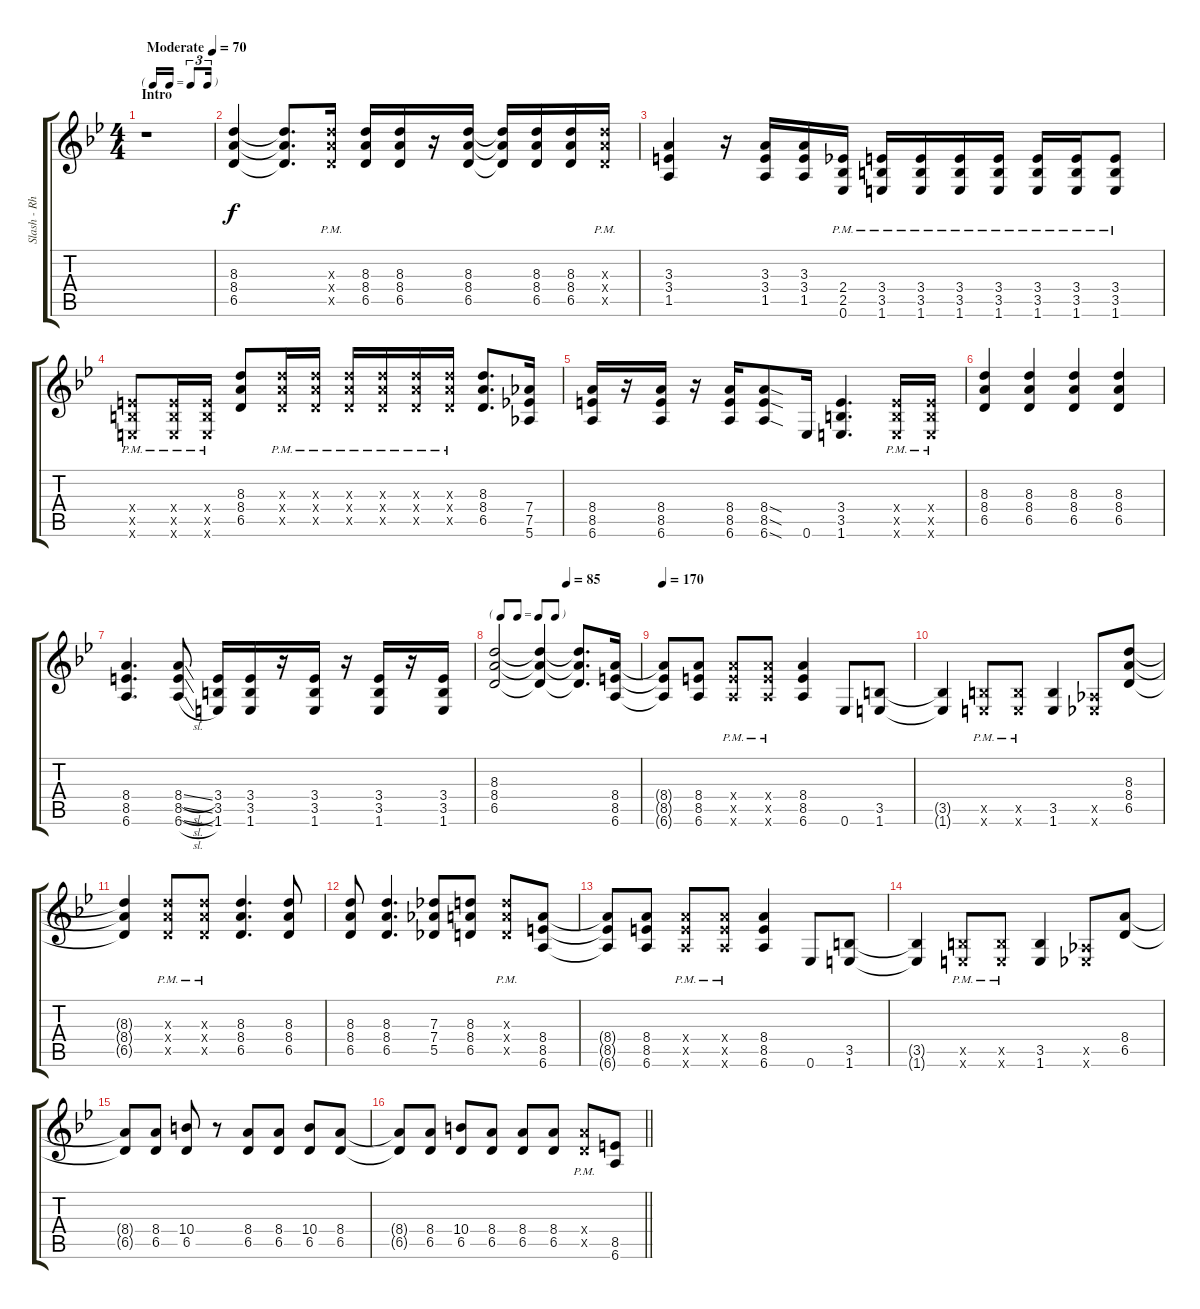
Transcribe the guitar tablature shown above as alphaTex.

\track ("Slash - Rhytm Guitar" "Slash - Rh") {instrument distortionguitar}
\staff {score tabs}
\tuning (Eb4 Bb3 Gb3 Db3 Ab2 Eb2) {hide}
\ts (4 4)
\tf triplet16th
\section ("" "Intro")
\tempo (70 "Moderate")
\clef g2
\ks bb
r.1{dy f instrument distortionguitar} |
(8.3 8.4 6.5).4 (8.3{t} 8.4{t} 6.5{t}).8{d} (8.3{pm x} 8.4{pm x} 6.5{pm x}).16 (8.3 8.4 6.5).16 (8.3 8.4 6.5).16 r.16 (8.3 8.4 6.5).16 (8.3{t} 8.4{t} 6.5{t}).16 (8.3 8.4 6.5).16 (8.3 8.4 6.5).16 (8.3{pm x} 8.4{pm x} 6.5{pm x}).16 |
(3.3 3.4 1.5).4 r.16 (3.3 3.4 1.5).16 (3.3 3.4 1.5).16 (2.4{pm} 2.5{pm} 0.6{pm}).16 (3.4{pm} 3.5{pm} 1.6{pm}).16 (3.4{pm} 3.5{pm} 1.6{pm}).16 (3.4{pm} 3.5{pm} 1.6{pm}).16 (3.4{pm} 3.5{pm} 1.6{pm}).16 (3.4{pm} 3.5{pm} 1.6{pm}).16 (3.4{pm} 3.5{pm} 1.6{pm}).16 (3.4{pm} 3.5{pm} 1.6{pm}).8 |
(3.4{pm x} 3.5{pm x} 1.6{pm x}).8 (3.4{pm x} 3.5{pm x} 1.6{pm x}).16 (3.4{pm x} 3.5{pm x} 1.6{pm x}).16 (8.3 8.4 6.5).8 (8.3{pm x} 8.4{pm x} 6.5{pm x}).16 (8.3{pm x} 8.4{pm x} 6.5{pm x}).16 (8.3{pm x} 8.4{pm x} 6.5{pm x}).16 (8.3{pm x} 8.4{pm x} 6.5{pm x}).16 (8.3{pm x} 8.4{pm x} 6.5{pm x}).16 (8.3{pm x} 8.4{pm x} 6.5{pm x}).16 (8.3 8.4 6.5).8{d} (7.4 7.5 5.6).16 |
(8.4 8.5 6.6).16 r.16 (8.4 8.5 6.6).16 r.16 (8.4 8.5 6.6).16 (8.4{sod} 8.5{sod} 6.6{sod}).8 0.6.16 (3.4 3.5 1.6).4{d} (3.4{pm x} 3.5{pm x} 1.6{pm x}).16 (3.4{pm x} 3.5{pm x} 1.6{pm x}).16 |
(8.3 8.4 6.5).4 (8.3 8.4 6.5).4 (8.3 8.4 6.5).4 (8.3 8.4 6.5).4 |
(8.4 8.5 6.6).4{d} (8.4{sl} 8.5{sl} 6.6{sl}).8 (3.4 3.5 1.6).16 (3.4 3.5 1.6).16 r.16 (3.4 3.5 1.6).16 r.16 (3.4 3.5 1.6).16 r.16 (3.4 3.5 1.6).16 |
\tf none
\tempo (85 0.5)
(8.3 8.4 6.5).2 (8.3{t} 8.4{t} 6.5{t}).4 (8.3{t} 8.4{t} 6.5{t}).8{d} (8.4 8.5 6.6).16 |
\tempo 170
(8.4{t} 8.5{t} 6.6{t}).8 (8.4 8.5 6.6).8 (8.4{pm x} 8.5{pm x} 6.6{pm x}).8 (8.4{pm x} 8.5{pm x} 6.6{pm x}).8 (8.4 8.5 6.6).4 0.6.8 (3.5 1.6).8 |
(3.5{t} 1.6{t}).4 (3.5{pm x} 1.6{pm x}).8 (3.5{pm x} 1.6{pm x}).8 (3.5 1.6).4 (0.5{x} 0.6{x}).8 (8.3 8.4 6.5).8 |
(8.3{t} 8.4{t} 6.5{t}).4 (8.3{pm x} 8.4{pm x} 6.5{pm x}).8 (8.3{pm x} 8.4{pm x} 6.5{pm x}).8 (8.3 8.4 6.5).4{d} (8.3 8.4 6.5).8 |
(8.3 8.4 6.5).8 (8.3 8.4 6.5).4{d} (7.3 7.4 5.5).8 (8.3 8.4 6.5).8 (8.3{pm x} 8.4{pm x} 6.5{pm x}).8 (8.4 8.5 6.6).8 |
(8.4{t} 8.5{t} 6.6{t}).8 (8.4 8.5 6.6).8 (8.4{pm x} 8.5{pm x} 6.6{pm x}).8 (8.4{pm x} 8.5{pm x} 6.6{pm x}).8 (8.4 8.5 6.6).4 0.6.8 (3.5 1.6).8 |
(3.5{t} 1.6{t}).4 (3.5{pm x} 1.6{pm x}).8 (3.5{pm x} 1.6{pm x}).8 (3.5 1.6).4 (0.5{x} 0.6{x}).8 (8.4 6.5).8 |
(8.4{t} 6.5{t}).8 (8.4 6.5).8 (10.4 6.5).8 r.8 (8.4 6.5).8 (8.4 6.5).8 (10.4 6.5).8 (8.4 6.5).8 |
\barLineRight lightlight
(8.4{t} 6.5{t}).8 (8.4 6.5).8 (10.4 6.5).8 (8.4 6.5).8 (8.4 6.5).8 (8.4 6.5).8 (8.4{pm x} 6.5{pm x}).8 (8.5 6.6).8
